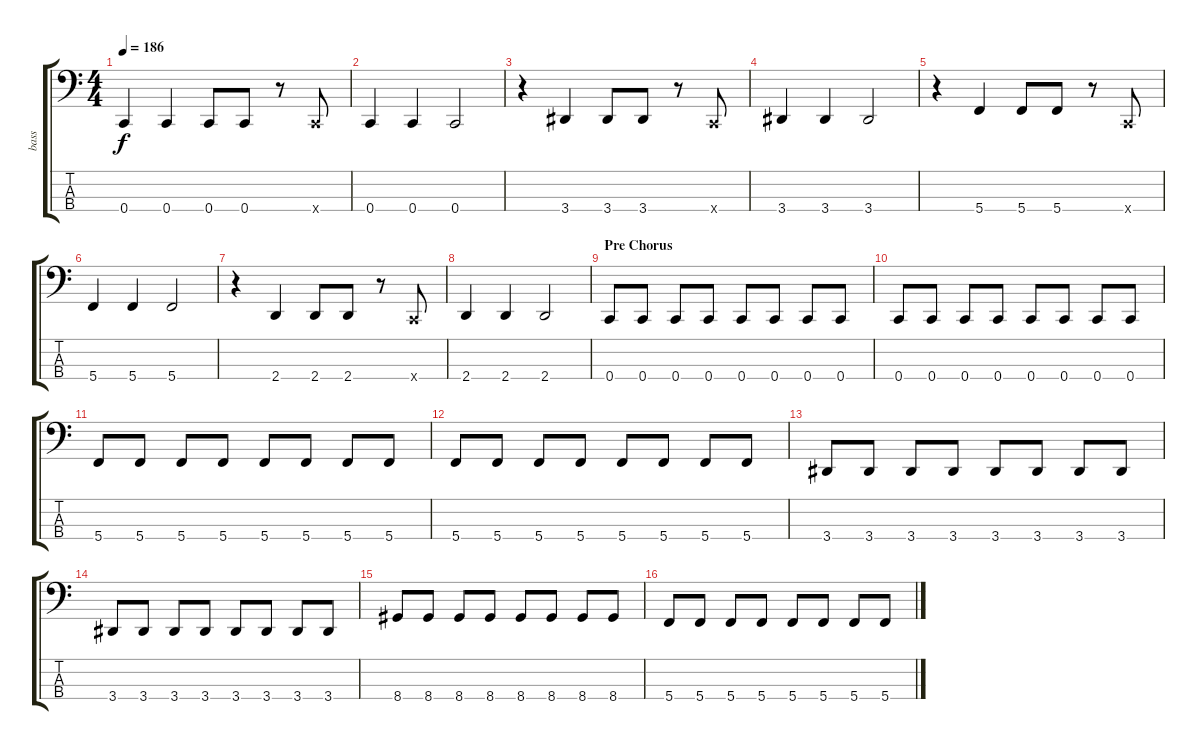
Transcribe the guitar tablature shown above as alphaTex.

\track ("bass" "bass") {instrument electricbasspick}
\staff {score tabs}
\tuning (F2 C2 G1 C1) {hide}
\ts (4 4)
\tempo 186
\clef f4
\ks c
0.4.4{dy f} 0.4.4 0.4.8 0.4.8 r.8 0.4{x}.8 |
0.4.4 0.4.4 0.4.2 |
r.4 3.4.4 3.4.8 3.4.8 r.8 0.4{x}.8 |
3.4.4 3.4.4 3.4.2 |
r.4 5.4.4 5.4.8 5.4.8 r.8 0.4{x}.8 |
5.4.4 5.4.4 5.4.2 |
r.4 2.4.4 2.4.8 2.4.8 r.8 0.4{x}.8 |
2.4.4 2.4.4 2.4.2 |
\section ("" "Pre Chorus")
0.4.8 0.4.8 0.4.8 0.4.8 0.4.8 0.4.8 0.4.8 0.4.8 |
0.4.8 0.4.8 0.4.8 0.4.8 0.4.8 0.4.8 0.4.8 0.4.8 |
5.4.8 5.4.8 5.4.8 5.4.8 5.4.8 5.4.8 5.4.8 5.4.8 |
5.4.8 5.4.8 5.4.8 5.4.8 5.4.8 5.4.8 5.4.8 5.4.8 |
3.4.8 3.4.8 3.4.8 3.4.8 3.4.8 3.4.8 3.4.8 3.4.8 |
3.4.8 3.4.8 3.4.8 3.4.8 3.4.8 3.4.8 3.4.8 3.4.8 |
8.4.8 8.4.8 8.4.8 8.4.8 8.4.8 8.4.8 8.4.8 8.4.8 |
5.4.8 5.4.8 5.4.8 5.4.8 5.4.8 5.4.8 5.4.8 5.4.8
